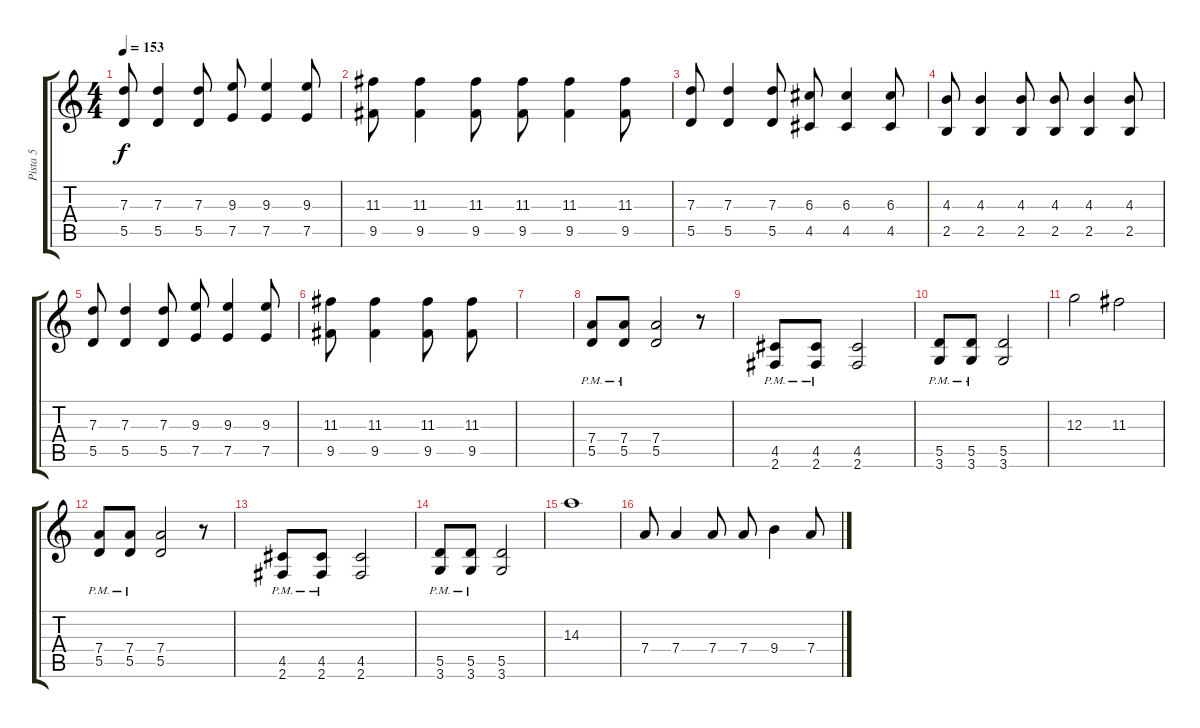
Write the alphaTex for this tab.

\track ("Pista 5" "Pista 5") {instrument distortionguitar}
\staff {score tabs}
\tuning (E4 B3 G3 D3 A2 E2) {hide}
\ts (4 4)
\tempo 153
\clef g2
\ks c
(7.3 5.5).8{dy f} (7.3 5.5).4 (7.3 5.5).8 (9.3 7.5).8 (9.3 7.5).4 (9.3 7.5).8 |
(11.3 9.5).8 (11.3 9.5).4 (11.3 9.5).8 (11.3 9.5).8 (11.3 9.5).4 (11.3 9.5).8 |
(7.3 5.5).8 (7.3 5.5).4 (7.3 5.5).8 (6.3 4.5).8 (6.3 4.5).4 (6.3 4.5).8 |
(4.3 2.5).8 (4.3 2.5).4 (4.3 2.5).8 (4.3 2.5).8 (4.3 2.5).4 (4.3 2.5).8 |
(7.3 5.5).8 (7.3 5.5).4 (7.3 5.5).8 (9.3 7.5).8 (9.3 7.5).4 (9.3 7.5).8 |
(11.3 9.5).8 (11.3 9.5).4 (11.3 9.5).8 (11.3 9.5).8 |
|
(7.4{pm} 5.5{pm}).8 (7.4{pm} 5.5{pm}).8 (7.4 5.5).2 r.8 |
(4.5{pm} 2.6{pm}).8 (4.5{pm} 2.6{pm}).8 (4.5 2.6).2 |
(5.5{pm} 3.6{pm}).8 (5.5{pm} 3.6{pm}).8 (5.5 3.6).2 |
12.3.2 11.3.2 |
(7.4{pm} 5.5{pm}).8 (7.4{pm} 5.5{pm}).8 (7.4 5.5).2 r.8 |
(4.5{pm} 2.6{pm}).8 (4.5{pm} 2.6{pm}).8 (4.5 2.6).2 |
(5.5{pm} 3.6{pm}).8 (5.5{pm} 3.6{pm}).8 (5.5 3.6).2 |
14.3.1 |
7.4.8 7.4.4 7.4.8 7.4.8 9.4.4 7.4{h}.8
